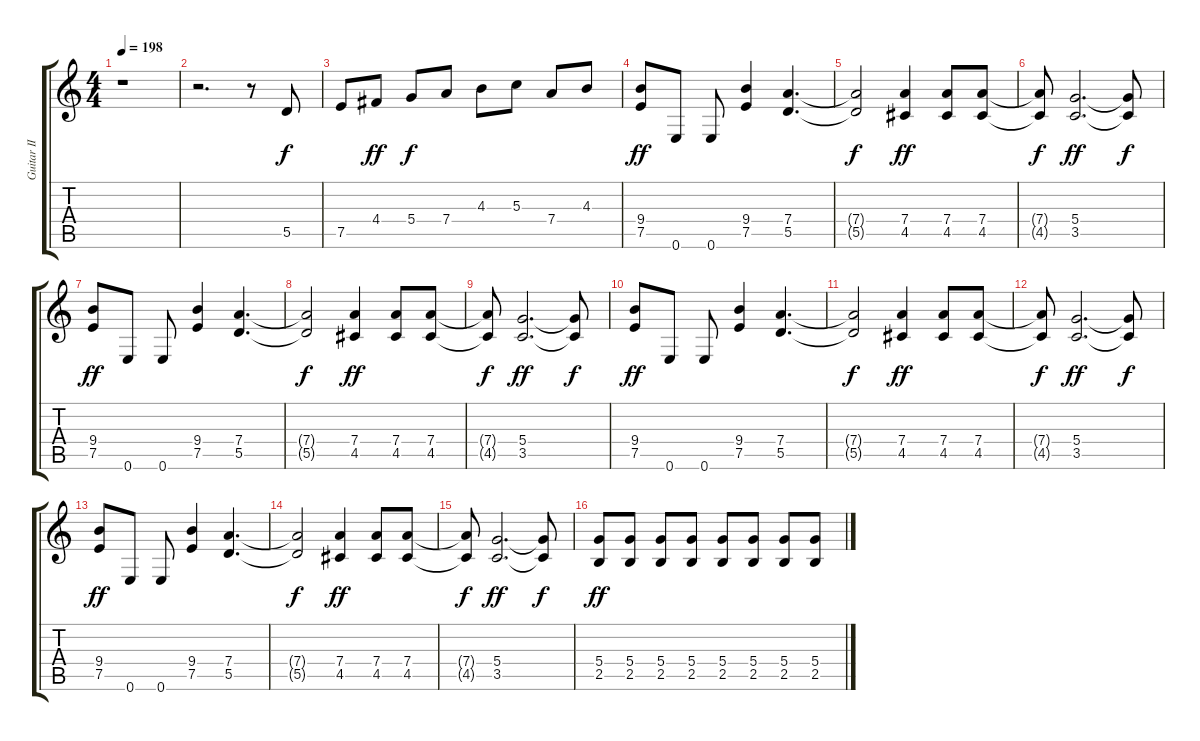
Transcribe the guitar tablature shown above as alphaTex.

\track ("Guitar II" "Guitar II") {instrument overdrivenguitar}
\staff {score tabs}
\tuning (E4 B3 G3 D3 A2 E2) {hide}
\ts (4 4)
\tempo 198
\clef g2
\ks c
r.1{dy ff} |
r.2{d} r.8 5.5.8{dy f} |
7.5.8 4.4.8{dy ff} 5.4.8{dy f} 7.4.8 4.3.8 5.3.8 7.4.8 4.3.8 |
(9.4 7.5).8{dy ff} 0.6.8 0.6.8 (9.4 7.5).4 (7.4 5.5).4{d} |
(7.4{t} 5.5{t}).2{dy f} (7.4 4.5).4{dy ff} (7.4 4.5).8 (7.4 4.5).8 |
(7.4{t} 4.5{t}).8{dy f} (5.4 3.5).2{d dy ff} (5.4{t} 3.5{t}).8{dy f} |
(9.4 7.5).8{dy ff} 0.6.8 0.6.8 (9.4 7.5).4 (7.4 5.5).4{d} |
(7.4{t} 5.5{t}).2{dy f} (7.4 4.5).4{dy ff} (7.4 4.5).8 (7.4 4.5).8 |
(7.4{t} 4.5{t}).8{dy f} (5.4 3.5).2{d dy ff} (5.4{t} 3.5{t}).8{dy f} |
(9.4 7.5).8{dy ff} 0.6.8 0.6.8 (9.4 7.5).4 (7.4 5.5).4{d} |
(7.4{t} 5.5{t}).2{dy f} (7.4 4.5).4{dy ff} (7.4 4.5).8 (7.4 4.5).8 |
(7.4{t} 4.5{t}).8{dy f} (5.4 3.5).2{d dy ff} (5.4{t} 3.5{t}).8{dy f} |
(9.4 7.5).8{dy ff} 0.6.8 0.6.8 (9.4 7.5).4 (7.4 5.5).4{d} |
(7.4{t} 5.5{t}).2{dy f} (7.4 4.5).4{dy ff} (7.4 4.5).8 (7.4 4.5).8 |
(7.4{t} 4.5{t}).8{dy f} (5.4 3.5).2{d dy ff} (5.4{t} 3.5{t}).8{dy f} |
(5.4 2.5).8{dy ff} (5.4 2.5).8 (5.4 2.5).8 (5.4 2.5).8 (5.4 2.5).8 (5.4 2.5).8 (5.4 2.5).8 (5.4 2.5).8
